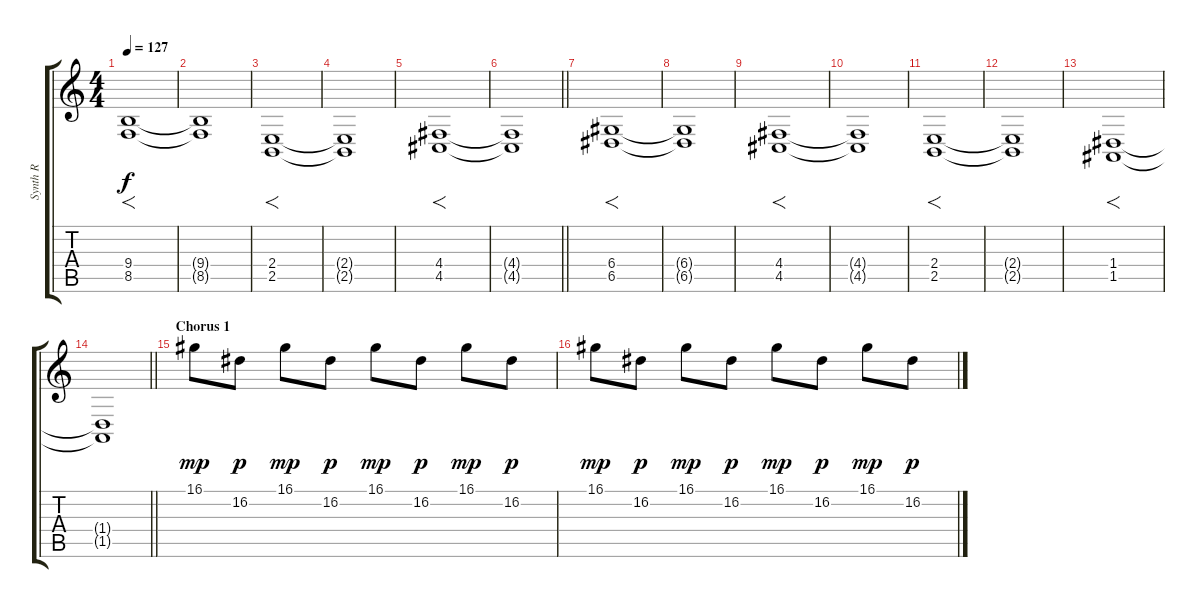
\track ("Synth R" "Synth R") {instrument stringensemble1}
\staff {score tabs}
\tuning (E4 B3 G3 D3 A2 E2) {hide}
\ts (4 4)
\tempo 127
\clef g2
\ks c
(9.4 8.5).1{f dy f} |
(9.4{t} 8.5{t}).1 |
(2.4 2.5).1{f} |
(2.4{t} 2.5{t}).1 |
(4.4 4.5).1{f} |
\barLineRight lightlight
(4.4{t} 4.5{t}).1 |
(6.4 6.5).1{f} |
(6.4{t} 6.5{t}).1 |
(4.4 4.5).1{f} |
(4.4{t} 4.5{t}).1 |
(2.4 2.5).1{f} |
(2.4{t} 2.5{t}).1 |
(1.4 1.5).1{f} |
\barLineRight lightlight
(1.4{t} 1.5{t}).1 |
\section ("" "Chorus 1")
16.1.8{dy mp instrument stringensemble1} 16.2.8{dy p} 16.1.8{dy mp} 16.2.8{dy p} 16.1.8{dy mp} 16.2.8{dy p} 16.1.8{dy mp} 16.2.8{dy p} |
16.1.8{dy mp} 16.2.8{dy p} 16.1.8{dy mp} 16.2.8{dy p} 16.1.8{dy mp} 16.2.8{dy p} 16.1.8{dy mp} 16.2.8{dy p}
